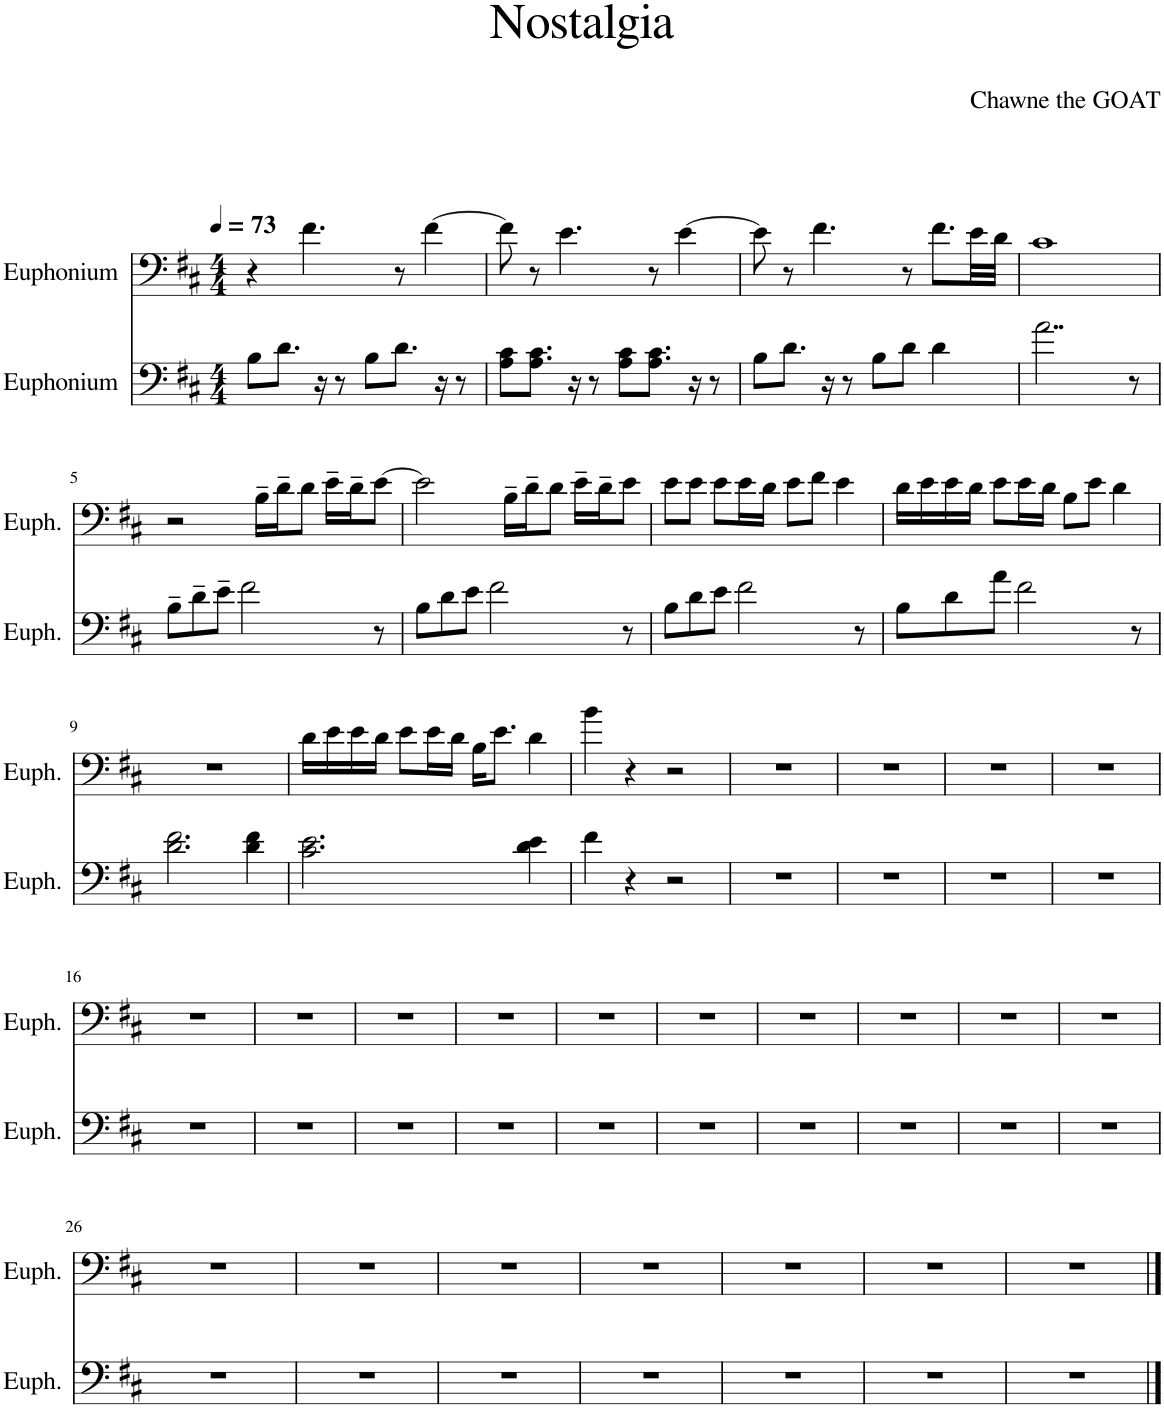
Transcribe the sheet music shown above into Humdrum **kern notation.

**kern	**kern
*part2	*part1
*staff2	*staff1
*I"Euphonium	*I"Euphonium
*I'Euph.	*I'Euph.
*clefF4	*clefF4
*k[f#c#]	*k[f#c#]
*M4/4	*M4/4
*MM73	*MM73
=1	=1
8B\L	4r
8.d\J	.
.	4.f#\
16r	.
8r	.
8B\L	.
8.d\J	8r
.	[4f#\
16r	.
8r	.
=2	=2
8A\ 8c#\L	8f#\]
8.A\ 8.c#\J	8r
.	4.e\
16r	.
8r	.
8A\ 8c#\L	.
8.A\ 8.c#\J	8r
.	[4e\
16r	.
8r	.
=3	=3
8B\L	8e\]
8.d\J	8r
.	4.f#\
16r	.
8r	.
8B\L	.
8d\J	8r
4d\	8.f#\L
.	32e\LL
.	32d\JJJ
=4	=4
2..a\	1c#
8r	.
!!LO:LB:g=z
=5	=5
*k[f#c#]	*k[f#c#]
8B~\L	2r
8d~\	.
8e~\J	.
2f#\	.
.	16B~\LL
.	16d~\J
.	8d\J
.	16e~\LL
.	16d~\J
8r	[8e\J
=6	=6
8B\L	2e\]
8d\	.
8e\J	.
2f#\	.
.	16B~\LL
.	16d~\J
.	8d\J
.	16e~\LL
.	16d~\J
8r	8e\J
=7	=7
8B\L	8e\L
8d\	8e\J
8e\J	8e\L
2f#\	16e\L
.	16d\JJ
.	8e\L
.	8f#\J
.	4e\
8r	.
=8	=8
8B\L	16d\LL
.	16e\
8d\	16e\
.	16d\JJ
8a\J	8e\L
2f#\	16e\L
.	16d\JJ
.	8B\L
.	8e\J
.	4d\
8r	.
!!LO:LB:g=z
=9	=9
2.d\ 2.f#\	1r
4d\ 4f#\	.
=10	=10
2.c#\ 2.e\	16d\LL
.	16e\
.	16e\
.	16d\JJ
.	8e\L
.	16e\L
.	16d\JJ
.	16B\KL
.	8.e\J
4d\ 4e\	4d\
=11	=11
4f#\	4b\
4r	4r
2r	2r
=12	=12
1r	1r
=13	=13
1r	1r
=14	=14
1r	1r
=15	=15
1r	1r
!!LO:LB:g=z
=16	=16
1r	1r
=17	=17
1r	1r
=18	=18
1r	1r
=19	=19
1r	1r
=20	=20
1r	1r
=21	=21
1r	1r
=22	=22
1r	1r
=23	=23
1r	1r
=24	=24
1r	1r
=25	=25
1r	1r
!!LO:LB:g=z
=26	=26
1r	1r
=27	=27
1r	1r
=28	=28
1r	1r
=29	=29
1r	1r
=30	=30
1r	1r
=31	=31
1r	1r
=32	=32
1r	1r
==	==
*-	*-
